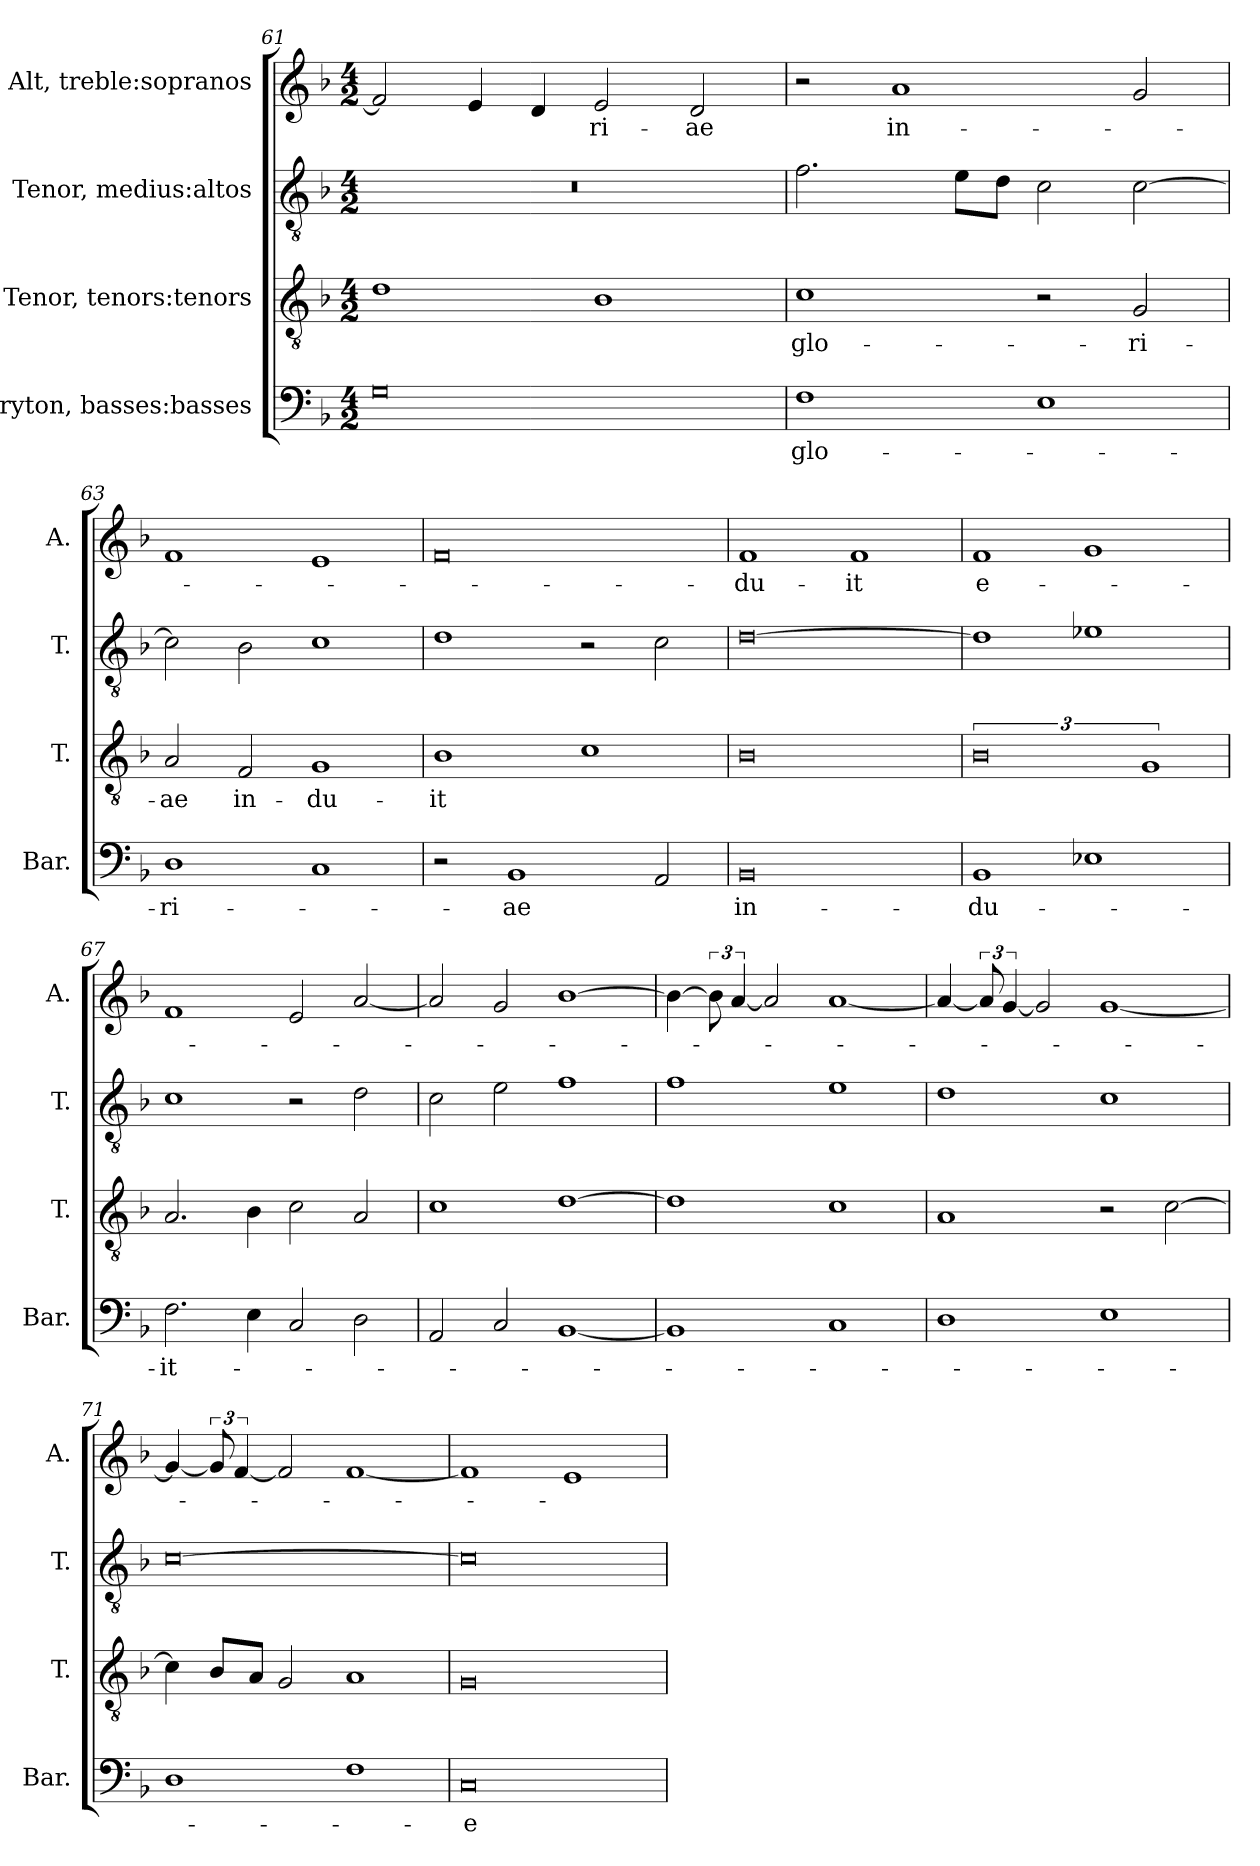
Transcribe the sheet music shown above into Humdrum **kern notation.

**kern	**text	**kern	**text	**kern	**kern	**text
*part4	*part4	*part3	*part3	*part2	*part1	*part1
*staff4	*staff4	*staff3	*staff3	*staff2	*staff1	*staff1
*I"Baryton, basses:basses	*	*I"Tenor, tenors:tenors	*	*I"Tenor, medius:altos	*I"Alt, treble:sopranos	*
*I'Bar.	*	*I'T.	*	*I'T.	*I'A.	*
*clefF4	*	*clefGv2	*	*clefGv2	*clefG2	*
*k[b-]	*	*k[b-]	*	*k[b-]	*k[b-]	*
*M4/2	*	*M4/2	*	*M4/2	*M4/2	*
=61	=61	=61	=61	=61	=61	=61
0G	.	1d	.	0r	2f/]	.
.	.	.	.	.	4e/	.
.	.	.	.	.	4d/	.
!	!	!	!	!	!	!LO:LY:b
.	.	1B-	.	.	2e/	-ri-
!	!	!	!	!	!	!LO:LY:b
.	.	.	.	.	2d/	-ae
=62	=62	=62	=62	=62	=62	=62
!	!LO:LY:b	!	!LO:LY:b	!	!	!
1F	glo-	1c	glo-	2.f\	2r	.
!	!	!	!	!	!	!LO:LY:b
.	.	.	.	.	1a	in-
.	.	.	.	8e\L	.	.
.	.	.	.	8d\J	.	.
1E	.	2r	.	2c\	.	.
!	!	!	!LO:LY:b	!	!	!
.	.	2G/	-ri-	[2c\	2g/	.
=63	=63	=63	=63	=63	=63	=63
!	!LO:LY:b	!	!LO:LY:b	!	!	!
1D	-ri-	2A/	-ae	2c\]	1f	.
!	!	!	!LO:LY:b	!	!	!
.	.	2F/	in-	2B-\	.	.
!	!	!	!LO:LY:b	!	!	!
1C	.	1G	-du-	1c	1e	.
=64	=64	=64	=64	=64	=64	=64
!	!	!	!LO:LY:b	!	!	!
2r	.	1B-	-it	1d	0f	.
!	!LO:LY:b	!	!	!	!	!
1BB-	-ae	.	.	.	.	.
.	.	1c	.	2r	.	.
2AA/	.	.	.	2c\	.	.
=65	=65	=65	=65	=65	=65	=65
!	!LO:LY:b	!	!	!	!	!LO:LY:b
0BB-	in-	0B-	.	[0d	1f	-du-
!	!	!	!	!	!	!LO:LY:b
.	.	.	.	.	1f	-it
=66	=66	=66	=66	=66	=66	=66
!	!LO:LY:b	!	!	!	!	!LO:LY:b
1BB-	-du-	3%4B-	.	1d]	1f	e-
1E-X	.	.	.	1e-X	1g	.
.	.	3%2G	.	.	.	.
!!LO:LB:g=z
=67	=67	=67	=67	=67	=67	=67
!	!LO:LY:b	!	!	!	!	!
2.F\	-it-	2.A/	.	1c	1f	.
4E\	.	4B-\	.	.	.	.
2C/	.	2c\	.	2r	2e/	.
2D\	.	2A/	.	2d\	[2a/	.
=68	=68	=68	=68	=68	=68	=68
2AA/	.	1c	.	2c\	2a/]	.
2C/	.	.	.	2e\	2g/	.
[1BB-	.	[1d	.	1f	[1b-	.
=69	=69	=69	=69	=69	=69	=69
1BB-]	.	1d]	.	1f	4b-\_	.
.	.	.	.	.	12b-\]	.
.	.	.	.	.	[6a/	.
.	.	.	.	.	2a/]	.
1C	.	1c	.	1e	[1a	.
=70	=70	=70	=70	=70	=70	=70
1D	.	1A	.	1d	4a/_	.
.	.	.	.	.	12a/]	.
.	.	.	.	.	[6g/	.
.	.	.	.	.	2g/]	.
1E	.	2r	.	1c	[1g	.
.	.	[2c\	.	.	.	.
=71	=71	=71	=71	=71	=71	=71
1D	.	4c\]	.	[0c	4g/_	.
.	.	8B-/L	.	.	12g/]	.
.	.	.	.	.	[6f/	.
.	.	8A/J	.	.	.	.
.	.	2G/	.	.	2f/]	.
1F	.	1A	.	.	[1f	.
=72	=72	=72	=72	=72	=72	=72
!	!LO:LY:b	!	!	!	!	!
0C	-e	0G	.	0c]	1f]	.
.	.	.	.	.	1e	.
=	=	=	=	=	=	=
*-	*-	*-	*-	*-	*-	*-
